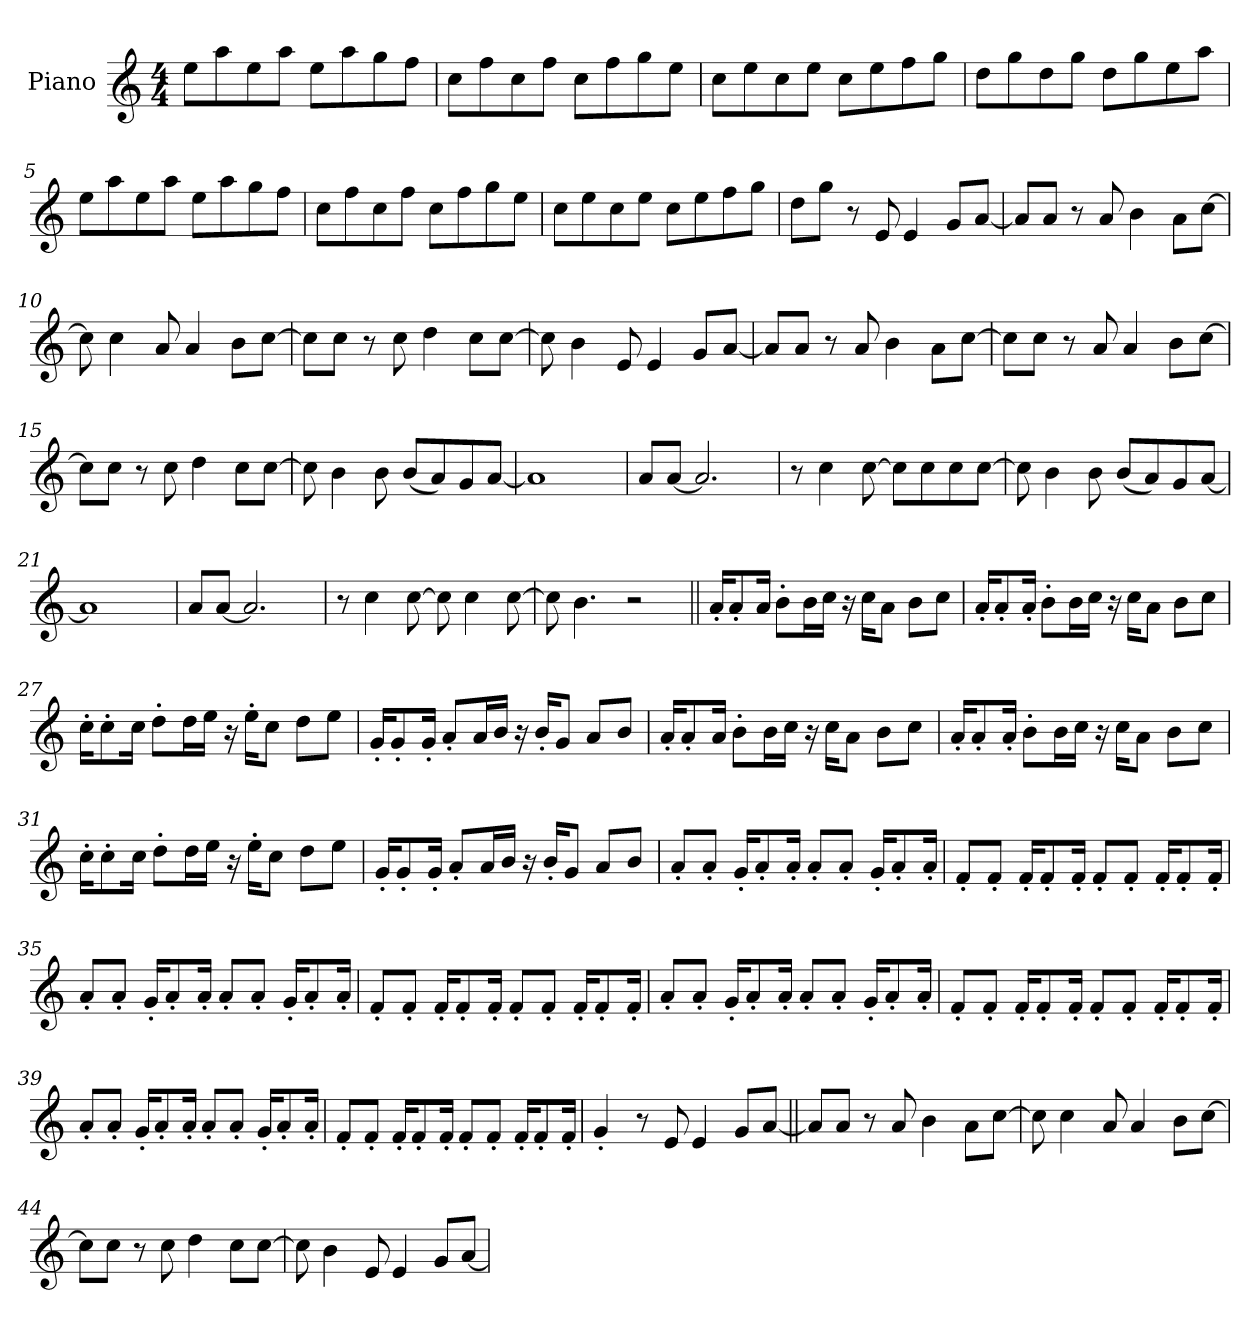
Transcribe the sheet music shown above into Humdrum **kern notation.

**kern
*part1
*staff1
*I"Piano
*I'Pno.
*clefG2
*k[]
*M4/4
=1
8eeL
8aa
8ee
8aaJ
8eeL
8aa
8gg
8ffJ
=2
8ccL
8ff
8cc
8ffJ
8ccL
8ff
8gg
8eeJ
=3
8ccL
8ee
8cc
8eeJ
8ccL
8ee
8ff
8ggJ
=4
8ddL
8gg
8dd
8ggJ
8ddL
8gg
8ee
8aaJ
=5
8eeL
8aa
8ee
8aaJ
8eeL
8aa
8gg
8ffJ
=6
8ccL
8ff
8cc
8ffJ
8ccL
8ff
8gg
8eeJ
=7
8ccL
8ee
8cc
8eeJ
8ccL
8ee
8ff
8ggJ
=8
8ddL
8ggJ
8r
8e
4e
8gL
[8aJ
=9
8aL]
8aJ
8r
8a
4b
8aL
[8ccJ
=10
8cc]
4cc
8a
4a
8bL
[8ccJ
=11
8ccL]
8ccJ
8r
8cc
4dd
8ccL
[8ccJ
=12
8cc]
4b
8e
4e
8gL
[8aJ
=13
8aL]
8aJ
8r
8a
4b
8aL
[8ccJ
=14
8ccL]
8ccJ
8r
8a
4a
8bL
[8ccJ
=15
8ccL]
8ccJ
8r
8cc
4dd
8ccL
[8ccJ
=16
8cc]
4b
8b
(8bL
8a)
8g
[8aJ
=17
1a]
=18
8aL
[8aJ
2.a]
=19
8r
4cc
[8cc
8ccL]
8cc
8cc
[8ccJ
=20
8cc]
4b
8b
(8bL
8a)
8g
[8aJ
=21
1a]
=22
8aL
[8aJ
2.a]
=23
8r
4cc
[8cc
8cc]
4cc
[8cc
=24
8cc]
4.b
2r
=25||
16a'!KL
8a'!
16a!Jk
8b'!L
16b!L
16cc!JJ
16r
16cc!KL
8a!J
8b!L
8cc!J
=26
16a'!KL
8a'!
16a'!Jk
8b'!L
16b!L
16cc!JJ
16r
16cc!KL
8a!J
8b!L
8cc!J
=27
16cc'!KL
8cc'!
16cc!Jk
8dd'!L
16dd!L
16ee!JJ
16r
16ee'!KL
8cc!J
8dd!L
8ee!J
=28
16g'!KL
8g'!
16g'!Jk
8a'!L
16a!L
16b!JJ
16r
16b'!KL
8g!J
8a!L
8b!J
=29
16a'!KL
8a'!
16a!Jk
8b'!L
16b!L
16cc!JJ
16r
16cc!KL
8a!J
8b!L
8cc!J
=30
16a'!KL
8a'!
16a'!Jk
8b'!L
16b!L
16cc!JJ
16r
16cc!KL
8a!J
8b!L
8cc!J
=31
16cc'!KL
8cc'!
16cc!Jk
8dd'!L
16dd!L
16ee!JJ
16r
16ee'!KL
8cc!J
8dd!L
8ee!J
=32
16g'!KL
8g'!
16g'!Jk
8a'!L
16a!L
16b!JJ
16r
16b'!KL
8g!J
8a!L
8b!J
=33
8a'!L
8a'!J
16g'!KL
8a'!
16a'!Jk
8a'!L
8a'!J
16g'!KL
8a'!
16a'!Jk
=34
8f'!L
8f'!J
16f'!KL
8f'!
16f'!Jk
8f'!L
8f'!J
16f'!KL
8f'!
16f'!Jk
=35
8a'!L
8a'!J
16g'!KL
8a'!
16a'!Jk
8a'!L
8a'!J
16g'!KL
8a'!
16a'!Jk
=36
8f'!L
8f'!J
16f'!KL
8f'!
16f'!Jk
8f'!L
8f'!J
16f'!KL
8f'!
16f'!Jk
=37
8a'!L
8a'!J
16g'!KL
8a'!
16a'!Jk
8a'!L
8a'!J
16g'!KL
8a'!
16a'!Jk
=38
8f'!L
8f'!J
16f'!KL
8f'!
16f'!Jk
8f'!L
8f'!J
16f'!KL
8f'!
16f'!Jk
=39
8a'!L
8a'!J
16g'!KL
8a'!
16a'!Jk
8a'!L
8a'!J
16g'!KL
8a'!
16a'!Jk
=40
8f'!L
8f'!J
16f'!KL
8f'!
16f'!Jk
8f'!L
8f'!J
16f'!KL
8f'!
16f'!Jk
=41
4g'!
8r
8e
4e
8gL
[8aJ
=42||
8aL]
8aJ
8r
8a
4b
8aL
[8ccJ
=43
8cc]
4cc
8a
4a
8bL
[8ccJ
=44
8ccL]
8ccJ
8r
8cc
4dd
8ccL
[8ccJ
=45
8cc]
4b
8e
4e
8gL
[8aJ
=
*-
